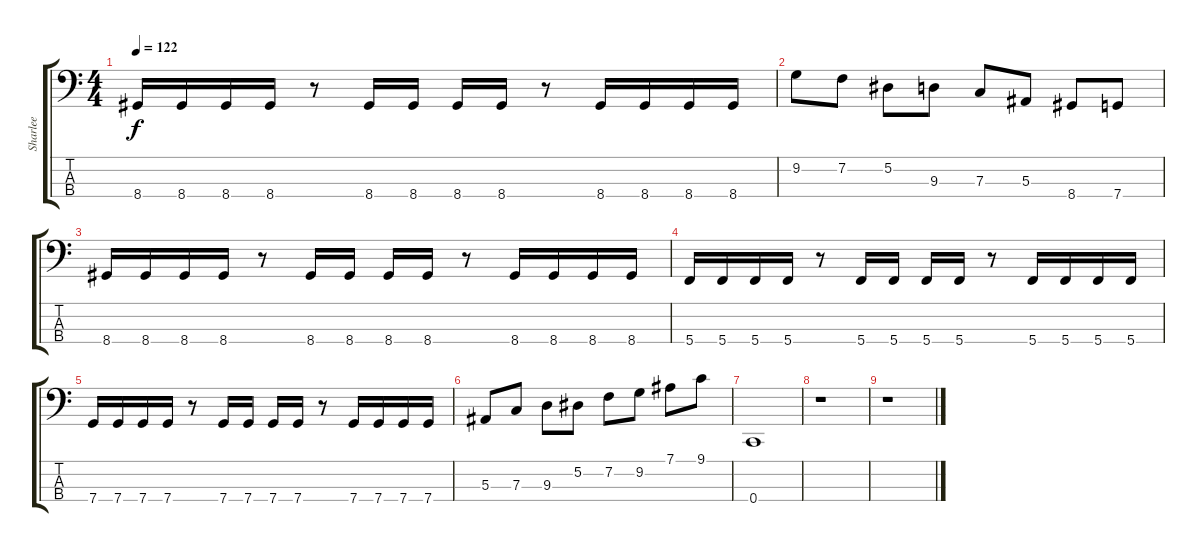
\track ("Sharlee" "Sharlee") {instrument electricbasspick}
\staff {score tabs}
\tuning (Eb2 Bb1 F1 C1) {hide}
\ts (4 4)
\tempo 122
\clef f4
\ks c
8.4.16{dy f} 8.4.16 8.4.16 8.4.16 r.8 8.4.16 8.4.16 8.4.16 8.4.16 r.8 8.4.16 8.4.16 8.4.16 8.4.16 |
9.2.8 7.2.8 5.2.8 9.3.8 7.3.8 5.3.8 8.4.8 7.4.8 |
8.4.16 8.4.16 8.4.16 8.4.16 r.8 8.4.16 8.4.16 8.4.16 8.4.16 r.8 8.4.16 8.4.16 8.4.16 8.4.16 |
5.4.16 5.4.16 5.4.16 5.4.16 r.8 5.4.16 5.4.16 5.4.16 5.4.16 r.8 5.4.16 5.4.16 5.4.16 5.4.16 |
7.4.16 7.4.16 7.4.16 7.4.16 r.8 7.4.16 7.4.16 7.4.16 7.4.16 r.8 7.4.16 7.4.16 7.4.16 7.4.16 |
5.3.8 7.3.8 9.3.8 5.2.8 7.2.8 9.2.8 7.1.8 9.1.8 |
0.4.1 |
r.1 |
r.1
